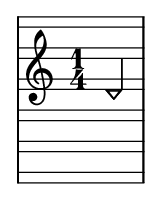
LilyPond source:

\version "2.14.0"

\header {
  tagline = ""
}

\paper {
  #(set-paper-size "a10")
}

%Customizing note head stencils based on pitch
%Defining stencils

upTriangle =
#(ly:make-stencil 
	(list 'embedded-ps
    "gsave
      currentpoint translate
      newpath
      -.1875 -.5 moveto
      .65625 .5 lineto
      1.5 -.5 lineto
      closepath
      fill
      grestore" )
    (cons -.1875 1.5)
    (cons -.5 .5)
)

downTriangle =
#(ly:make-stencil 
	(list 'embedded-ps
    "gsave
      currentpoint translate

      newpath
      .08 .34 moveto
      .65625 -.4 lineto
      1.2325 .34 lineto
      closepath
      0.12 setlinewidth
      stroke      

      newpath
      -.0775 .43 moveto
      .65625 -.43 lineto
      1.39 .43 lineto
      closepath
      0.1 setlinewidth
      stroke      
	  
	  newpath
      -.1675 .48 moveto
      .65625 -.48 lineto
      1.48 .48 lineto
      closepath
      0.04 setlinewidth
      stroke

      grestore" )
    (cons -.1875 1.5)
    (cons -.5 .5)
)

upTriLgr = 
#(ly:make-stencil 
	(list 'embedded-ps
    "gsave
      currentpoint translate
      newpath
      -.1875 -.5 moveto
      .65625 .5 lineto
      1.5 -.5 lineto
      closepath
      fill
	  newpath
	  -.5 0 moveto
	  1.8 0 lineto
      closepath
      .19 setlinewidth
      stroke  
      grestore" )
    (cons -.1875 1.5)
    (cons -.5 .5)
)

downTriLgr =
#(ly:make-stencil 
	(list 'embedded-ps
    "gsave
      currentpoint translate
      newpath
      .08 .34 moveto
      .65625 -.4 lineto
      1.2325 .34 lineto
      closepath
      0.12 setlinewidth
      stroke      
      newpath
      -.0775 .43 moveto
      .65625 -.43 lineto
      1.39 .43 lineto
      closepath
      0.1 setlinewidth
      stroke      
	  newpath
      -.1675 .48 moveto
      .65625 -.48 lineto
      1.48 .48 lineto
      closepath
      0.04 setlinewidth
      stroke
	  newpath
	  -.5 0 moveto
	  1.8 0 lineto
      closepath
      .19 setlinewidth
      stroke  
      grestore" )
    (cons -.1875 1.5)
    (cons -.5 .5)
)

%Based on the pitch's semitone, which note head
#(define (semitone-to-stencil semitone)
         (let ((s (modulo semitone 12)))
         	(case s
		((11) upTriLgr)
		((0) downTriLgr)
		(else (if (= (remainder semitone 2) 0) downTriangle upTriangle))
	))
)

%Get the pitch from the grob, convert to semitone, and send it on
#(define (stencil-notehead grob)
   (semitone-to-stencil 
	 (ly:pitch-semitones (ly:event-property (event-cause grob) 'pitch))))


%Begin stem attachment adjustment code
%Assign stem attachment values to variables

upTriUpStem 	= #'(1 . -1)
upTridownStem 	= #'(1 . .9)
downTriUpStem	= #'(1 . .9)
downTriDownStem	= #'(1 . -1)

%Based on the pitch, is the stem up or down, 
%Then based on pitch is the note head an up or down triangle

#(define (pitch-to-stem pitch stemdir)
	(if (= (modulo (ly:pitch-semitones pitch) 2) 1) 
		(if (= UP stemdir) upTriUpStem upTridownStem)		
		(if (= DOWN stemdir) downTriDownStem downTriUpStem)
	)
)

%Get the stem from notehead grob
#(define (notehead-get-notecolumn nhgrob)
   (ly:grob-parent nhgrob X))

#(define (notehead-get-stem nhgrob)
   (let ((notecolumn (notehead-get-notecolumn nhgrob)))
     (ly:grob-object notecolumn 'stem)))

%Get the pitch and stem direction from the grob and send it on
#(define (stem-adjuster nhgrob)
	(pitch-to-stem
	    (ly:event-property (event-cause nhgrob) 'pitch) 
		(ly:grob-property (notehead-get-stem nhgrob) 'direction) ))

%Begin double-stem for half note code
#(define (doubleStemmer grob)
   (if (= 1 (ly:grob-property grob 'duration-log))

		(ly:stencil-combine-at-edge
              (ly:stem::print grob)
              X
              (- (ly:grob-property grob 'direction))
              (ly:stem::print grob)
              -.42 0) ;; note: use .15 for other side

		(ly:stem::print grob)
	)
)

%End customization scripts


upTriangleEmpty =
#(ly:make-stencil 
	(list 'embedded-ps
    "gsave
      currentpoint translate
      newpath
      -.1875 -.5 moveto
      .65625 .5 lineto
      1.5 -.5 lineto
      closepath
      0.19 setlinewidth
      stroke
      grestore" )
    (cons -.1875 1.5)
    (cons -.5 .5)
)

upTriangleFull =
#(ly:make-stencil 
	(list 'embedded-ps
    "gsave
      currentpoint translate
      newpath
      -.1875 -.5 moveto
      .65625 .5 lineto
      1.5 -.5 lineto
      closepath
      fill
      grestore" )
    (cons -.1875 1.5)
    (cons -.5 .5)
)

downTriangleEmpty =
#(ly:make-stencil 
	(list 'embedded-ps
    "gsave
      currentpoint translate

      newpath
      .08 .34 moveto
      .65625 -.4 lineto
      1.2325 .34 lineto
      closepath
      0.12 setlinewidth
      stroke      

      newpath
      -.0775 .43 moveto
      .65625 -.43 lineto
      1.39 .43 lineto
      closepath
      0.1 setlinewidth
      stroke      
	  
	  newpath
      -.1675 .48 moveto
      .65625 -.48 lineto
      1.48 .48 lineto
      closepath
      0.04 setlinewidth
      stroke

      grestore" )
    (cons -.1875 1.5)
    (cons -.5 .5)
)

downTriangleFull =
#(ly:make-stencil 
	(list 'embedded-ps
    "gsave
      currentpoint translate

      newpath
      .08 .34 moveto
      .65625 -.4 lineto
      1.2325 .34 lineto
      closepath
      0.12 setlinewidth
      stroke      

      newpath
      -.0775 .43 moveto
      .65625 -.43 lineto
      1.39 .43 lineto
      closepath
      0.1 setlinewidth
      stroke      
	  
	  newpath
      -.1675 .48 moveto
      .65625 -.48 lineto
      1.48 .48 lineto
      closepath
      fill

      grestore" )
    (cons -.1875 1.5)
    (cons -.5 .5)
)

upTriLgr = 
#(ly:make-stencil 
	(list 'embedded-ps
    "gsave
      currentpoint translate
      newpath
      -.1875 -.5 moveto
      .65625 .5 lineto
      1.5 -.5 lineto
      closepath
      0.19 setlinewidth
      stroke
	  newpath
	  -.5 0 moveto
	  1.8 0 lineto
      closepath
      .19 setlinewidth
      stroke  
      grestore" )
    (cons -.1875 1.5)
    (cons -.5 .5)
)

downTriLgr =
#(ly:make-stencil 
	(list 'embedded-ps
    "gsave
      currentpoint translate
      newpath
      .08 .34 moveto
      .65625 -.4 lineto
      1.2325 .34 lineto
      closepath
      0.12 setlinewidth
      stroke      
      newpath
      -.0775 .43 moveto
      .65625 -.43 lineto
      1.39 .43 lineto
      closepath
      0.1 setlinewidth
      stroke      
	  newpath
      -.1675 .48 moveto
      .65625 -.48 lineto
      1.48 .48 lineto
      closepath
      0.04 setlinewidth
      stroke
	  newpath
	  -.5 0 moveto
	  1.8 0 lineto
      closepath
      .19 setlinewidth
      stroke  
      grestore" )
    (cons -.1875 1.5)
    (cons -.5 .5)
)

%Based on the pitch's semitone, which note head
#(define (semitone-to-stencil semitone)
         (let ((s (modulo semitone 12)))
         	(case s
		((11) upTriLgr)
		((0) downTriLgr)
                ((2 4) downTriangleEmpty)
                ((5 7 9) upTriangleEmpty)
                ((1 3) upTriangleFull)
                ((6 8 10) downTriangleFull)
	))
)

%Get the pitch from the grob, convert to semitone, and send it on
#(define (stencil-notehead grob)
   (semitone-to-stencil 
	 (ly:pitch-semitones (ly:event-property (event-cause grob) 'pitch))))


%Begin stem attachment adjustment code
%Assign stem attachment values to variables

upTriUpStem 	= #'(1 . -1)
upTridownStem 	= #'(1 . .9)
downTriUpStem	= #'(1 . .9)
downTriDownStem	= #'(1 . -1)

%Based on the pitch, is the stem up or down, 
%Then based on pitch is the note head an up or down triangle

#(define (pitch-to-stem pitch stemdir)
	(if (= (modulo (ly:pitch-semitones pitch) 2) 1) 
		(if (= UP stemdir) upTriUpStem upTridownStem)		
		(if (= DOWN stemdir) downTriDownStem downTriUpStem)
	)
)

%Get the stem from notehead grob
#(define (notehead-get-notecolumn nhgrob)
   (ly:grob-parent nhgrob X))

#(define (notehead-get-stem nhgrob)
   (let ((notecolumn (notehead-get-notecolumn nhgrob)))
     (ly:grob-object notecolumn 'stem)))

%Get the pitch and stem direction from the grob and send it on
#(define (stem-adjuster nhgrob)
	(pitch-to-stem
	    (ly:event-property (event-cause nhgrob) 'pitch) 
		(ly:grob-property (notehead-get-stem nhgrob) 'direction) ))

%Begin double-stem for half note code
#(define (doubleStemmer grob)
   (if (= 1 (ly:grob-property grob 'duration-log))

		(ly:stencil-combine-at-edge
              (ly:stem::print grob)
              X
              (- (ly:grob-property grob 'direction))
              (ly:stem::print grob)
              -.42 0) ;; note: use .15 for other side

		(ly:stem::print grob)
	)
)

%End customization scripts

down = {
      \override Stem #'direction = #DOWN     
}

up = {
      \override Stem #'direction = #UP
}

nl = {
      \once \override Score.RehearsalMark #'transparent = ##t
      \mark "C"
}

tn = {
  \override Staff.StaffSymbol #'line-positions = #'(10 8 4 2 -2 -4 -8 -10 -14 -16 -20 -22)
  \override NoteHead #'stem-attachment = #stem-adjuster
  \override NoteHead #'stencil = #stencil-notehead
  \override Stem #'stencil = #doubleStemmer
}

notes = \relative c {
      \time 1/4
      \autoBeamOff

      \up
      d'4
}

\new Staff \with {
  \remove "Accidental_engraver"
  \remove "Key_engraver" 
  staffLineLayoutFunction = #(lambda (p) (floor (/ (+ (ly:pitch-semitones p) 1) 2)))
  middleCPosition = #-6
  clefGlyph = #"clefs.G"
  clefPosition = #(+ -6 4)
}
{
  \tn
  \notes 
}


